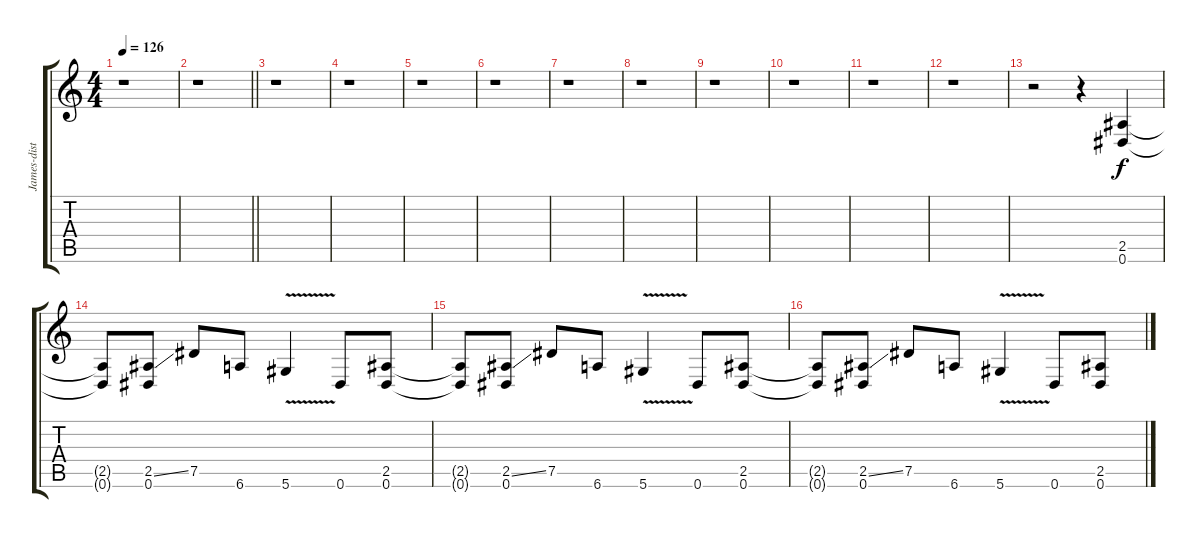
\track ("James-dist" "James-dist") {instrument distortionguitar}
\staff {score tabs}
\tuning (Eb4 Bb3 Gb3 Db3 Ab2 Eb2) {hide}
\ts (4 4)
\tempo 126
\clef g2
\ks c
r.1{dy f} |
\barLineRight lightlight
r.1 |
r.1 |
r.1 |
r.1 |
r.1 |
r.1 |
r.1 |
r.1 |
r.1 |
r.1 |
r.1 |
r.2 r.4 (2.5 0.6).4 |
(2.5{t} 0.6{t}).8 (2.5{ss} 0.6).8 7.5.8 6.6.8 5.6{v}.4 0.6.8 (2.5 0.6).8 |
(2.5{t} 0.6{t}).8 (2.5{ss} 0.6).8 7.5.8 6.6.8 5.6{v}.4 0.6.8 (2.5 0.6).8 |
(2.5{t} 0.6{t}).8 (2.5{ss} 0.6).8 7.5.8 6.6.8 5.6{v}.4 0.6.8 (2.5 0.6).8
